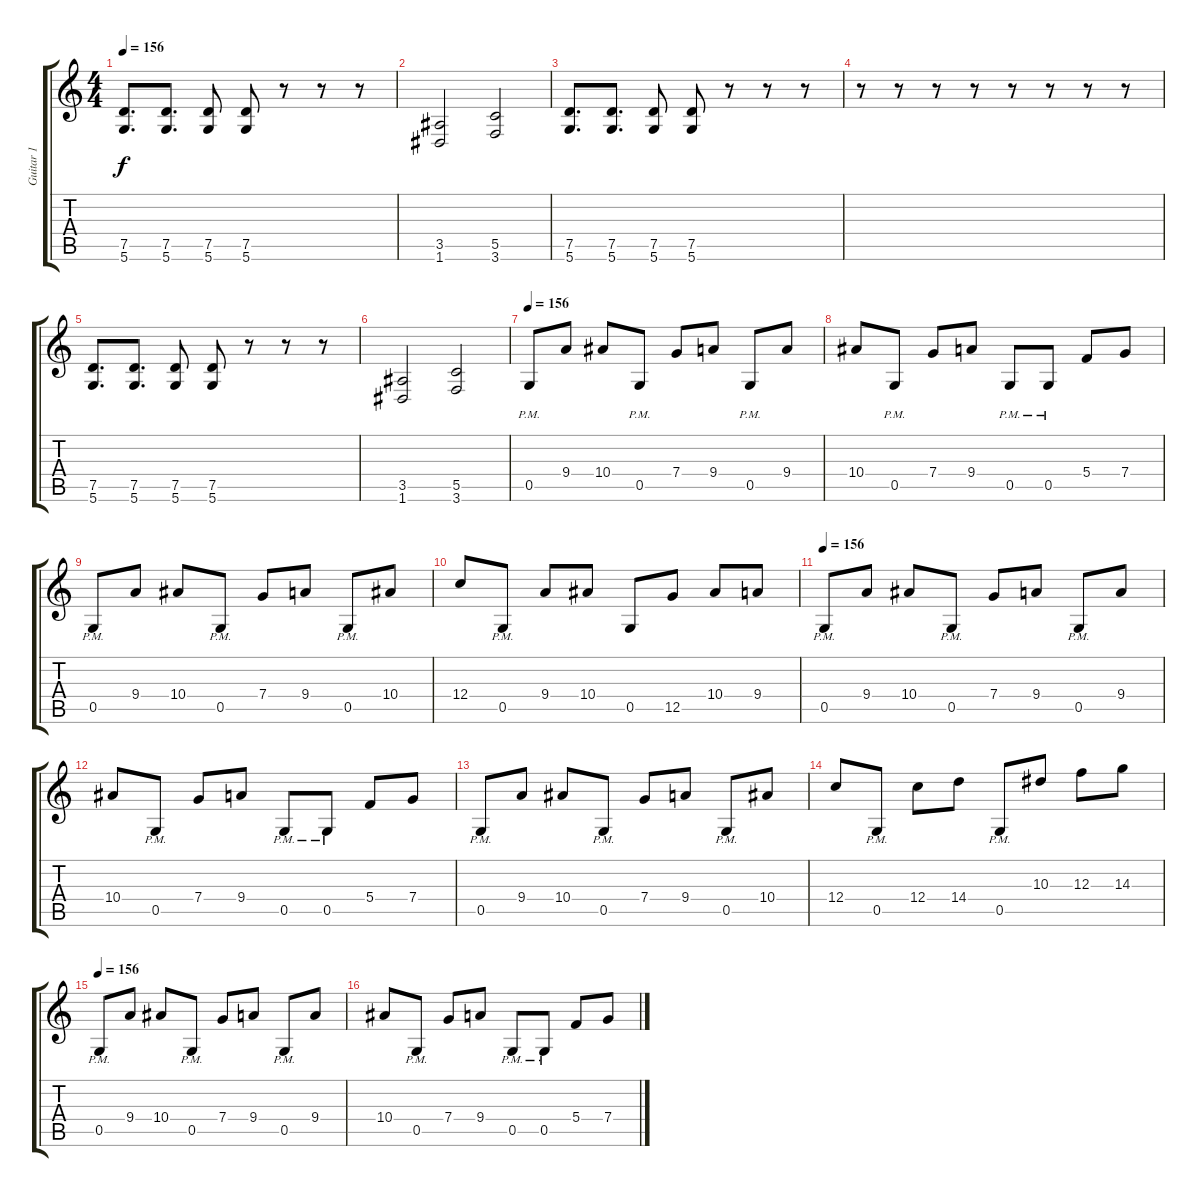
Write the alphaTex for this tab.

\track ("Guitar 1" "Guitar 1") {instrument distortionguitar}
\staff {score tabs}
\tuning (D4 A3 F3 C3 G2 D2) {hide}
\ts (4 4)
\tempo 156
\clef g2
\ks c
(7.5 5.6).8{d dy f} (7.5 5.6).8{d} (7.5 5.6).8 (7.5 5.6).8 r.8 r.8 r.8 |
(3.5 1.6).2 (5.5 3.6).2 |
(7.5 5.6).8{d} (7.5 5.6).8{d} (7.5 5.6).8 (7.5 5.6).8 r.8 r.8 r.8 |
r.8 r.8 r.8 r.8 r.8 r.8 r.8 r.8 |
(7.5 5.6).8{d} (7.5 5.6).8{d} (7.5 5.6).8 (7.5 5.6).8 r.8 r.8 r.8 |
(3.5 1.6).2 (5.5 3.6).2 |
\tempo 156
0.5{pm}.8 9.4.8 10.4.8 0.5{pm}.8 7.4.8 9.4.8 0.5{pm}.8 9.4.8 |
10.4.8 0.5{pm}.8 7.4.8 9.4.8 0.5{pm}.8 0.5{pm}.8 5.4.8 7.4.8 |
0.5{pm}.8 9.4.8 10.4.8 0.5{pm}.8 7.4.8 9.4.8 0.5{pm}.8 10.4.8 |
12.4.8 0.5{pm}.8 9.4.8 10.4.8 0.5.8 12.5.8 10.4.8 9.4.8 |
\tempo 156
0.5{pm}.8 9.4.8 10.4.8 0.5{pm}.8 7.4.8 9.4.8 0.5{pm}.8 9.4.8 |
10.4.8 0.5{pm}.8 7.4.8 9.4.8 0.5{pm}.8 0.5{pm}.8 5.4.8 7.4.8 |
0.5{pm}.8 9.4.8 10.4.8 0.5{pm}.8 7.4.8 9.4.8 0.5{pm}.8 10.4.8 |
12.4.8 0.5{pm}.8 12.4.8 14.4.8 0.5{pm}.8 10.3.8 12.3.8 14.3.8 |
\tempo 156
0.5{pm}.8 9.4.8 10.4.8 0.5{pm}.8 7.4.8 9.4.8 0.5{pm}.8 9.4.8 |
10.4.8 0.5{pm}.8 7.4.8 9.4.8 0.5{pm}.8 0.5{pm}.8 5.4.8 7.4.8
